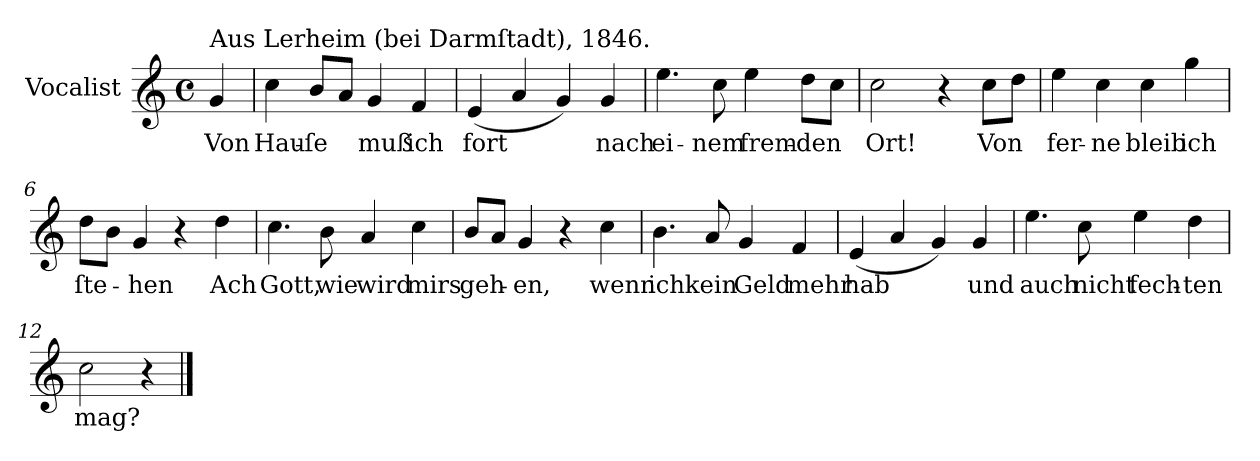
**kern	**text
*part1	*part1
*staff1	*staff1
*I"Vocalist	*
*k[]	*
*C:	*
*M4/4	*
*met(c)	*
=	=
!LO:TX:a:t=Aus Lerheim (bei Darmſtadt), 1846.	!
4g	Von
=1	=1
4cc	Hau-
8bL	-ſe
8aJ	.
4g	muß
4f	ich
=2	=2
(4e	fort
4a	.
4g)	.
4g	nach
=3	=3
4.ee	ei-
8cc	-nem
4ee	frem-
8ddL	-den
8ccJ	.
=4	=4
2cc	Ort!
4r	.
8ccL	Von
8ddJ	.
=5	=5
4ee	fer-
4cc	-ne
4cc	bleib
4gg	ich
=6	=6
8ddL	ſte-
8bJ	.
4g	-hen
4r	.
4dd	Ach
=7	=7
4.cc	Gott,
8b	wie
4a	wird
4cc	mirs
=8	=8
8bL	geh-
8aJ	.
4g	-en,
4r	.
4cc	wenn
=9	=9
4.b	ich
8a	kein
4g	Geld
4f	mehr
=10	=10
(4e	hab
4a	.
4g)	.
4g	und
=11	=11
4.ee	auch
8cc	nicht
4ee	fech-
4dd	-ten
=12	=12
2cc	mag?
4r	.
==	==
*-	*-
